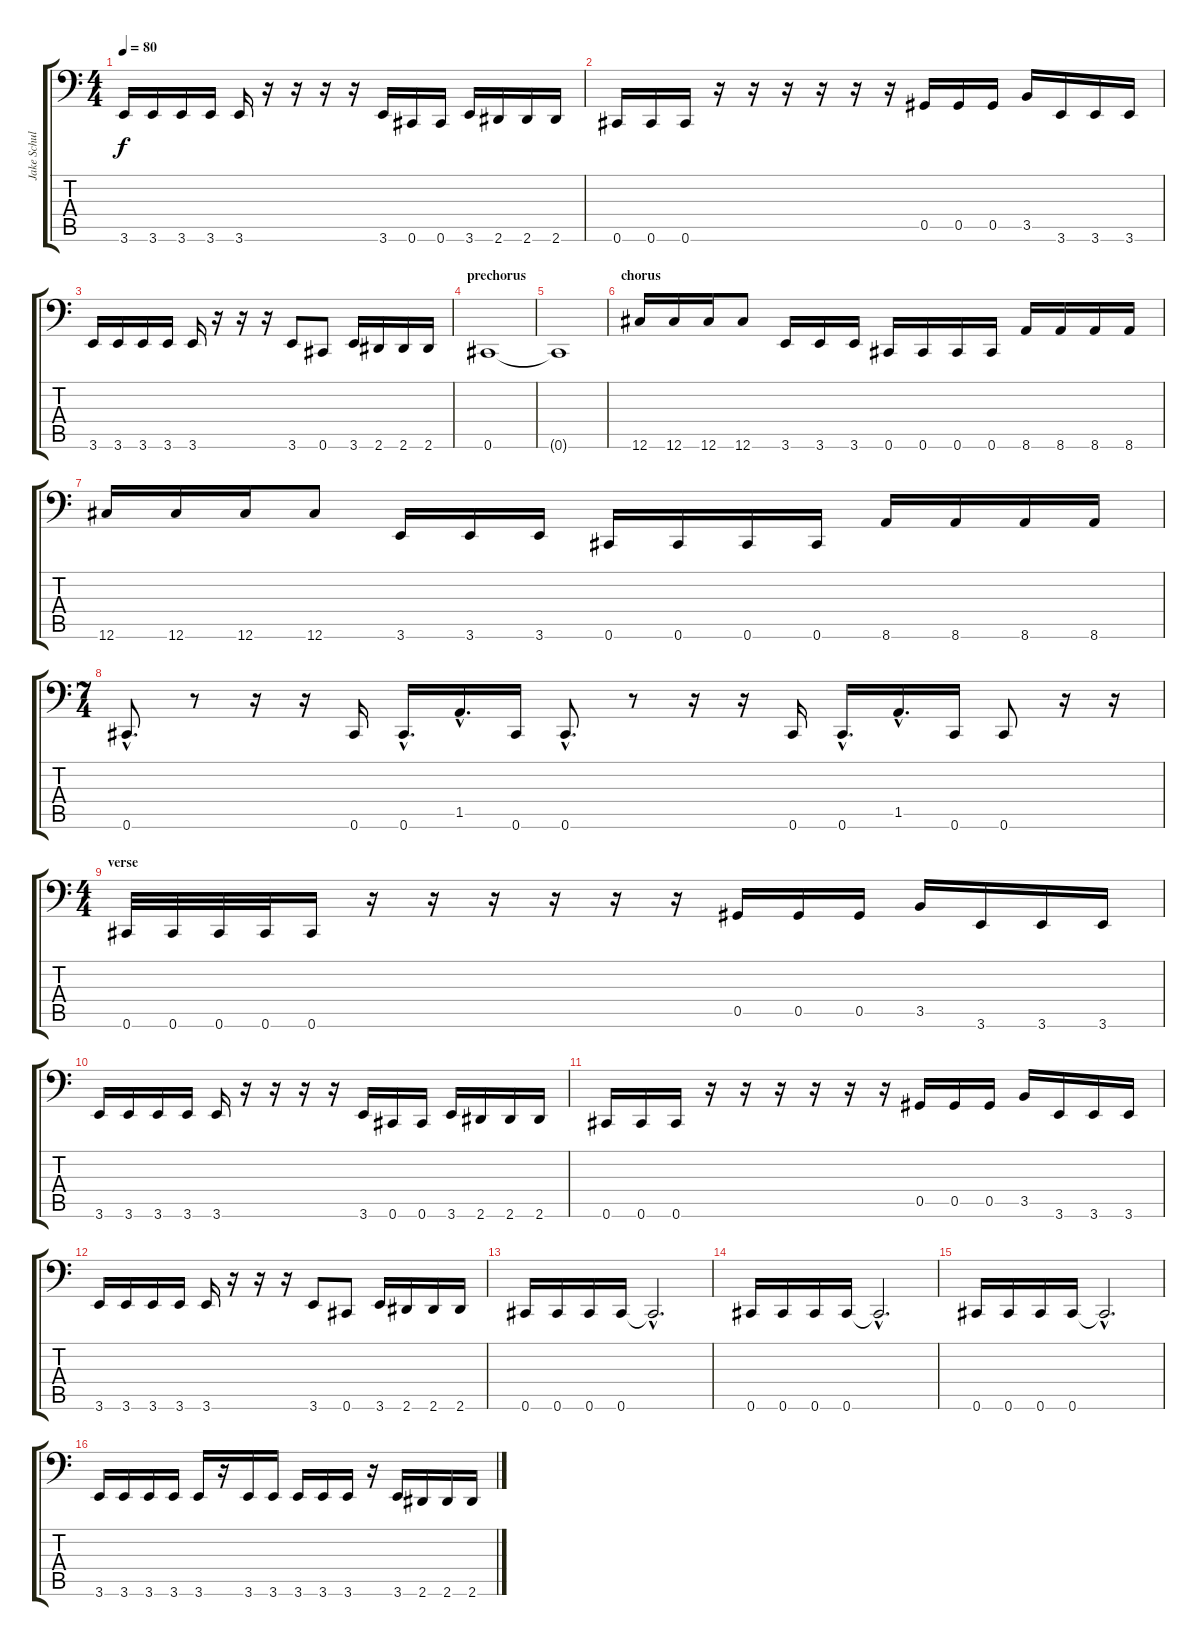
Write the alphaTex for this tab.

\track ("Jake Schultz" "Jake Schul") {instrument electricbasspick}
\staff {score tabs}
\tuning (Eb3 Bb2 Gb2 Db2 Ab1 Db1) {hide}
\ts (4 4)
\tempo 80
\clef f4
\ks c
3.6.16{dy f} 3.6.16 3.6.16 3.6.16 3.6.16 r.16 r.16 r.16 r.16 3.6.16 0.6.16 0.6.16 3.6.16 2.6.16 2.6.16 2.6.16 |
0.6.16 0.6.16 0.6.16 r.16 r.16 r.16 r.16 r.16 r.16 0.5.16 0.5.16 0.5.16 3.5.16 3.6.16 3.6.16 3.6.16 |
3.6.16 3.6.16 3.6.16 3.6.16 3.6.16 r.16 r.16 r.16 3.6.8 0.6.8 3.6.16 2.6.16 2.6.16 2.6.16 |
\section ("" "prechorus")
0.6.1 |
0.6{t}.1 |
\section ("" "chorus")
12.6.16 12.6.16 12.6.16 12.6.8 3.6.16 3.6.16 3.6.16 0.6.16 0.6.16 0.6.16 0.6.16 8.6.16 8.6.16 8.6.16 8.6.16 |
12.6.16 12.6.16 12.6.16 12.6.8 3.6.16 3.6.16 3.6.16 0.6.16 0.6.16 0.6.16 0.6.16 8.6.16 8.6.16 8.6.16 8.6.16 |
\ts (7 4)
0.6{hac}.8{d} r.8 r.16 r.16 0.6.16 0.6{hac}.16{d} 1.5{hac}.16{d} 0.6.16 0.6{hac}.8{d} r.8 r.16 r.16 0.6.16 0.6{hac}.16{d} 1.5{hac}.16{d} 0.6.16 0.6.8 r.16 r.16 |
\ts (4 4)
\section ("" "verse")
0.6.32 0.6.32 0.6.32 0.6.32 0.6.16 r.16 r.16 r.16 r.16 r.16 r.16 0.5.16 0.5.16 0.5.16 3.5.16 3.6.16 3.6.16 3.6.16 |
3.6.16 3.6.16 3.6.16 3.6.16 3.6.16 r.16 r.16 r.16 r.16 3.6.16 0.6.16 0.6.16 3.6.16 2.6.16 2.6.16 2.6.16 |
0.6.16 0.6.16 0.6.16 r.16 r.16 r.16 r.16 r.16 r.16 0.5.16 0.5.16 0.5.16 3.5.16 3.6.16 3.6.16 3.6.16 |
3.6.16 3.6.16 3.6.16 3.6.16 3.6.16 r.16 r.16 r.16 3.6.8 0.6.8 3.6.16 2.6.16 2.6.16 2.6.16 |
0.6.16 0.6.16 0.6.16 0.6.16 0.6{hac t}.2{d} |
0.6.16 0.6.16 0.6.16 0.6.16 0.6{hac t}.2{d} |
0.6.16 0.6.16 0.6.16 0.6.16 0.6{hac t}.2{d} |
3.6.16 3.6.16 3.6.16 3.6.16 3.6.16 r.16 3.6.16 3.6.16 3.6.16 3.6.16 3.6.16 r.16 3.6.16 2.6.16 2.6.16 2.6.16
